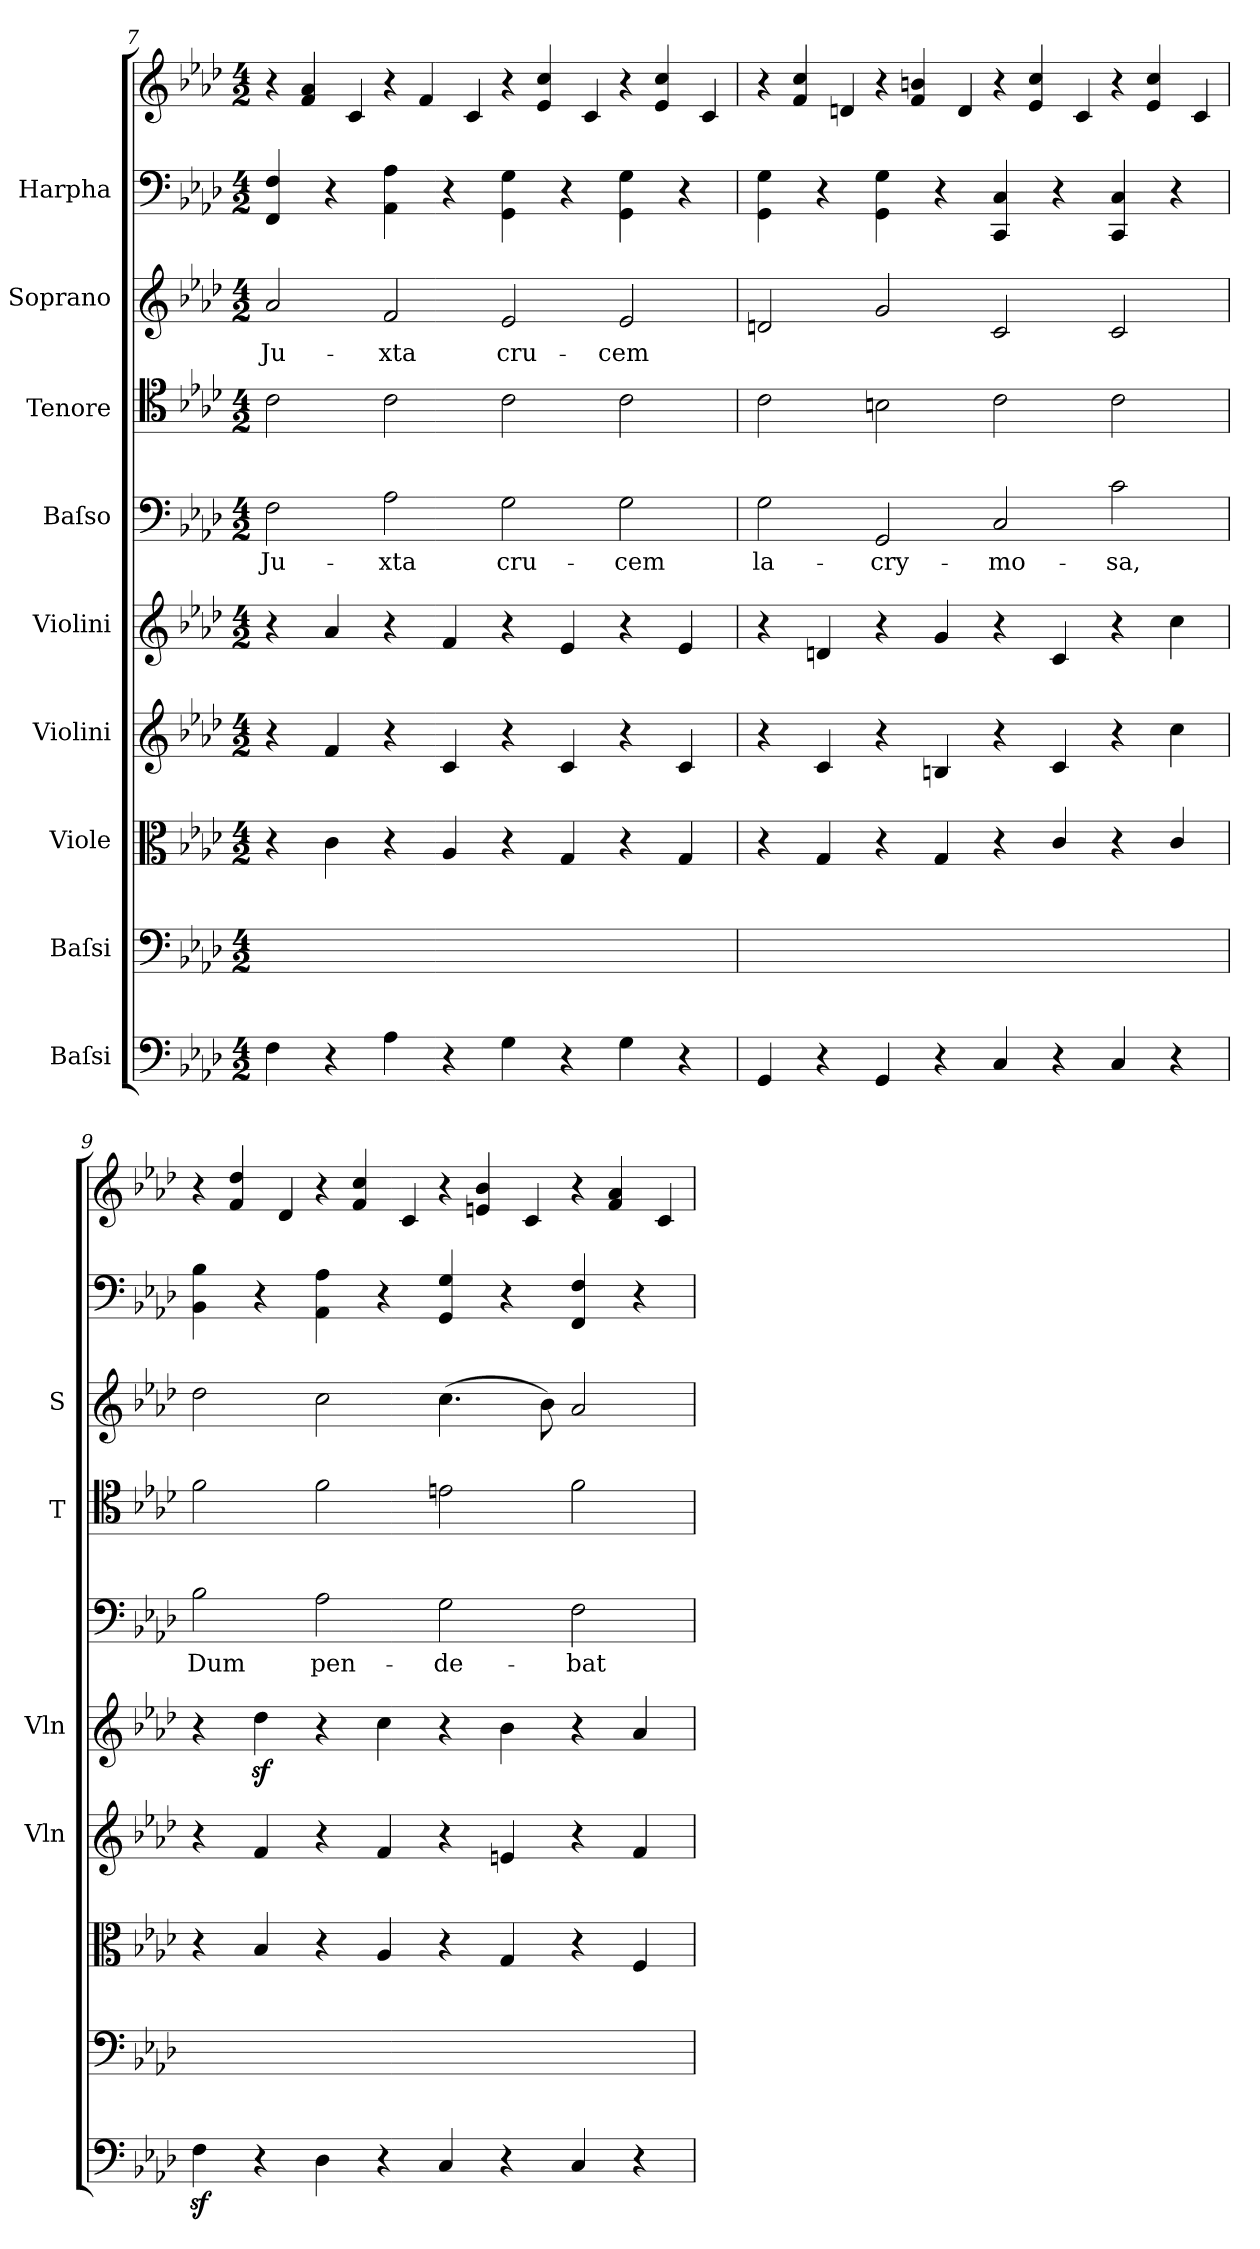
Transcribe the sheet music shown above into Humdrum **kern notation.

**kern	**kern	**kern	**kern	**kern	**kern	**text	**kern	**kern	**text	**kern	**kern
*part9	*part8	*part7	*part6	*part5	*part4	*part4	*part3	*part2	*part2	*part1	*part1
*staff10	*staff9	*staff8	*staff7	*staff6	*staff5	*staff5	*staff4	*staff3	*staff3	*staff2	*staff1
*I"Baſsi	*I"Baſsi	*I"Viole	*I"Violini	*I"Violini	*I"Baſso	*	*I"Tenore	*I"Soprano	*	*I"Harpha	*
*	*	*	*I'Vln	*I'Vln	*	*	*I'T	*I'S	*	*	*
*clefF4	*clefF4	*clefC3	*clefG2	*clefG2	*clefF4	*	*clefC4	*clefG2	*	*clefF4	*clefG2
*k[b-e-a-d-]	*k[b-e-a-d-]	*k[b-e-a-d-]	*k[b-e-a-d-]	*k[b-e-a-d-]	*k[b-e-a-d-]	*	*k[b-e-a-d-]	*k[b-e-a-d-]	*	*k[b-e-a-d-]	*k[b-e-a-d-]
*f:	*f:	*f:	*f:	*f:	*f:	*	*f:	*f:	*	*f:	*f:
*M4/2	*M4/2	*M4/2	*M4/2	*M4/2	*M4/2	*	*M4/2	*M4/2	*	*M4/2	*M4/2
*	*	*	*	*	*	*	*	*	*	*	*Xtuplet
=7	=7	=7	=7	=7	=7	=7	=7	=7	=7	=7	=7
4F\	4F\yy	4r	4r	4r	2F\	Ju-	2c\	2a-/	Ju-	4FF/ 4F/	6r
.	.	.	.	.	.	.	.	.	.	.	6f/ 6a-/
4r	4ryy	4c\	4f/	4a-/	.	.	.	.	.	4r	.
.	.	.	.	.	.	.	.	.	.	.	6c/
4A-\	4A-\yy	4r	4r	4r	2A-\	-xta	2c\	2f/	-xta	4AA-\ 4A-\	6r
.	.	.	.	.	.	.	.	.	.	.	6f/
4r	4ryy	4A-/	4c/	4f/	.	.	.	.	.	4r	.
.	.	.	.	.	.	.	.	.	.	.	6c/
4G\	4G\yy	4r	4r	4r	2G\	cru-	2c\	2e-/	cru-	4GG\ 4G\	6r
.	.	.	.	.	.	.	.	.	.	.	6e-/ 6cc/
4r	4ryy	4G/	4c/	4e-/	.	.	.	.	.	4r	.
.	.	.	.	.	.	.	.	.	.	.	6c/
4G\	4G\yy	4r	4r	4r	2G\	-cem	2c\	2e-/	-cem	4GG\ 4G\	6r
.	.	.	.	.	.	.	.	.	.	.	6e-/ 6cc/
4r	4ryy	4G/	4c/	4e-/	.	.	.	.	.	4r	.
.	.	.	.	.	.	.	.	.	.	.	6c/
=8	=8	=8	=8	=8	=8	=8	=8	=8	=8	=8	=8
4GG/	4GG/yy	4r	4r	4r	2G\	la-	2c\	2dn/	.	4GG\ 4G\	6r
.	.	.	.	.	.	.	.	.	.	.	6f/ 6cc/
4r	4ryy	4G/	4c/	4dn/	.	.	.	.	.	4r	.
.	.	.	.	.	.	.	.	.	.	.	6dn/
4GG/	4GG/yy	4r	4r	4r	2GG/	-cry-	2Bn\	2g/	.	4GG\ 4G\	6r
.	.	.	.	.	.	.	.	.	.	.	6f/ 6bn/
4r	4ryy	4G/	4Bn/	4g/	.	.	.	.	.	4r	.
.	.	.	.	.	.	.	.	.	.	.	6d/
4C/	4C/yy	4r	4r	4r	2C/	-mo-	2c\	2c/	.	4CC/ 4C/	6r
.	.	.	.	.	.	.	.	.	.	.	6e-/ 6cc/
4r	4ryy	4c/	4c/	4c/	.	.	.	.	.	4r	.
.	.	.	.	.	.	.	.	.	.	.	6c/
4C/	4C/yy	4r	4r	4r	2c\	-sa,	2c\	2c/	.	4CC/ 4C/	6r
.	.	.	.	.	.	.	.	.	.	.	6e-/ 6cc/
4r	4ryy	4c/	4cc\	4cc\	.	.	.	.	.	4r	.
.	.	.	.	.	.	.	.	.	.	.	6c/
=9	=9	=9	=9	=9	=9	=9	=9	=9	=9	=9	=9
4Fz\	4F\yy	4r	4r	4r	2B-\	Dum	2f\	2dd-\	.	4BB-\ 4B-\	6r
.	.	.	.	.	.	.	.	.	.	.	6f/ 6dd-/
4r	4ryy	4B-/	4f/	4dd-z\	.	.	.	.	.	4r	.
.	.	.	.	.	.	.	.	.	.	.	6d-/
4D-\	4D-\yy	4r	4r	4r	2A-\	pen-	2f\	2cc\	.	4AA-\ 4A-\	6r
.	.	.	.	.	.	.	.	.	.	.	6f/ 6cc/
4r	4ryy	4A-/	4f/	4cc\	.	.	.	.	.	4r	.
.	.	.	.	.	.	.	.	.	.	.	6c/
4C/	4C/yy	4r	4r	4r	2G\	-de-	2en\	(4.cc\	.	4GG/ 4G/	6r
.	.	.	.	.	.	.	.	.	.	.	6en/ 6b-/
4r	4ryy	4G/	4en/	4b-\	.	.	.	.	.	4r	.
.	.	.	.	.	.	.	.	.	.	.	6c/
.	.	.	.	.	.	.	.	8b-\)	.	.	.
4C/	4C/yy	4r	4r	4r	2F\	-bat	2f\	2a-/	.	4FF/ 4F/	6r
.	.	.	.	.	.	.	.	.	.	.	6f/ 6a-/
4r	4ryy	4F/	4f/	4a-/	.	.	.	.	.	4r	.
.	.	.	.	.	.	.	.	.	.	.	6c/
=	=	=	=	=	=	=	=	=	=	=	=
*-	*-	*-	*-	*-	*-	*-	*-	*-	*-	*-	*-
